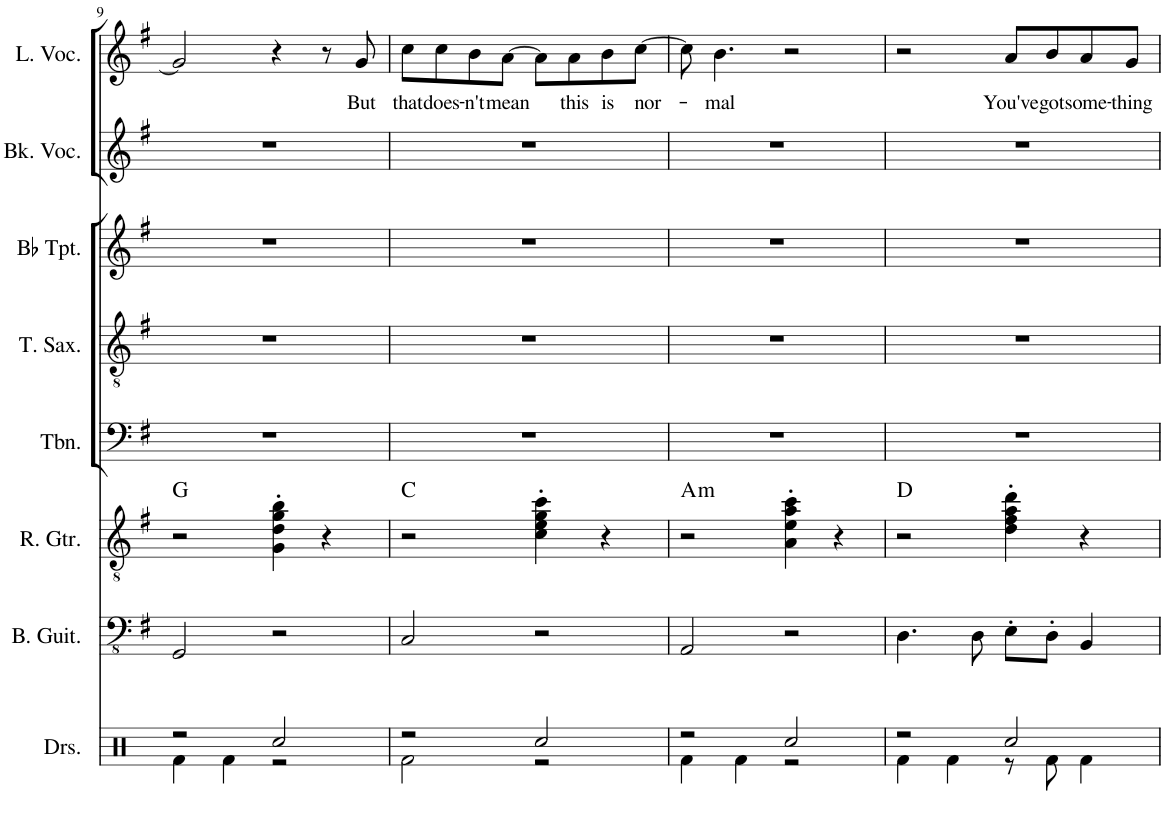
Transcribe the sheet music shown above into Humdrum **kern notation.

**kern	**kern	**kern	**harte	**kern	**kern	**kern	**kern	**kern	**text
*part8	*part7	*part6	*part6	*part5	*part4	*part3	*part2	*part1	*part1
*staff8	*staff7	*staff6	*	*staff5	*staff4	*staff3	*staff2	*staff1	*staff1
*I"Drumset	*I"Bass Guitar	*I"Rhythm Guitar	*	*I"Trombone	*I"Tenor Saxophone	*I"Bb Trumpet	*I"Backing Vocals	*I"Lead Vocals	*
*I'Drs.	*I'B. Guit.	*I'R. Gtr.	*	*I'Tbn.	*I'T. Sax.	*I'Bb Tpt.	*I'Bk. Voc.	*I'L. Voc.	*
!!LO:PB:g=z
*clefX	*clefFv4	*clefGv2	*	*clefF4	*clefGv2	*clefG2	*clefG2	*clefG2	*
*	*	*	*	*	*ITrd8c14	*ITrd1c2	*	*	*
*k[]	*k[f#]	*k[f#]	*	*k[f#]	*k[f#]	*k[f#]	*k[f#]	*k[f#]	*
*M4/4	*M4/4	*M4/4	*	*M4/4	*M4/4	*M4/4	*M4/4	*M4/4	*
=9	=9	=9	=9	=9	=9	=9	=9	=9	=9
*^	*	*	*	*	*	*	*	*	*
2r	4Rf\	2GGG/	2r	G:maj	1r	1r	1r	1r	2g/]	.
.	4Rf\	.	.	.	.	.	.	.	.	.
2Rcc/	2r	2r	4G\' 4d\' 4g\' 4b\'	.	.	.	.	.	4r	.
.	.	.	4r	.	.	.	.	.	8r	.
!	!	!	!	!	!	!	!	!	!	!LO:LY:b
.	.	.	.	.	.	.	.	.	8g/	But
=10	=10	=10	=10	=10	=10	=10	=10	=10	=10	=10
!	!	!	!	!	!	!	!	!	!	!LO:LY:b
2r	2Rf\	2CC/	2r	C:maj	1r	1r	1r	1r	8cc\L	that
!	!	!	!	!	!	!	!	!	!	!LO:LY:b
.	.	.	.	.	.	.	.	.	8cc\	does-
!	!	!	!	!	!	!	!	!	!	!LO:LY:b
.	.	.	.	.	.	.	.	.	8b\	-n't
!	!	!	!	!	!	!	!	!	!	!LO:LY:b
.	.	.	.	.	.	.	.	.	[8a\J	mean
2Rcc/	2r	2r	4c\' 4e\' 4g\' 4cc\'	.	.	.	.	.	8a\L]	.
!	!	!	!	!	!	!	!	!	!	!LO:LY:b
.	.	.	.	.	.	.	.	.	8a\	this
!	!	!	!	!	!	!	!	!	!	!LO:LY:b
.	.	.	4r	.	.	.	.	.	8b\	is
!	!	!	!	!	!	!	!	!	!	!LO:LY:b
.	.	.	.	.	.	.	.	.	[8cc\J	nor-
=11	=11	=11	=11	=11	=11	=11	=11	=11	=11	=11
!	!	!	!	!LO:H:kt=m	!	!	!	!	!	!
2r	4Rf\	2AAA/	2r	A:min	1r	1r	1r	1r	8cc\]	.
!	!	!	!	!	!	!	!	!	!	!LO:LY:b
.	.	.	.	.	.	.	.	.	4.b\	-mal
.	4Rf\	.	.	.	.	.	.	.	.	.
2Rcc/	2r	2r	4A\' 4e\' 4a\' 4cc\'	.	.	.	.	.	2r	.
.	.	.	4r	.	.	.	.	.	.	.
=12	=12	=12	=12	=12	=12	=12	=12	=12	=12	=12
2r	4Rf\	4.DD\	2r	D:maj	1r	1r	1r	1r	2r	.
.	4Rf\	.	.	.	.	.	.	.	.	.
.	.	8DD\	.	.	.	.	.	.	.	.
!	!	!	!	!	!	!	!	!	!	!LO:LY:b
2Rcc/	8r	8EE'\L	4d\' 4f#\' 4a\' 4dd\'	.	.	.	.	.	8a/L	You've
!	!	!	!	!	!	!	!	!	!	!LO:LY:b
.	8Rf\	8DD'\J	.	.	.	.	.	.	8b/	got
!	!	!	!	!	!	!	!	!	!	!LO:LY:b
.	4Rf\	4BBB/	4r	.	.	.	.	.	8a/	some-
!	!	!	!	!	!	!	!	!	!	!LO:LY:b
.	.	.	.	.	.	.	.	.	8g/J	-thing
*v	*v	*	*	*	*	*	*	*	*	*
=	=	=	=	=	=	=	=	=	=
*-	*-	*-	*-	*-	*-	*-	*-	*-	*-
